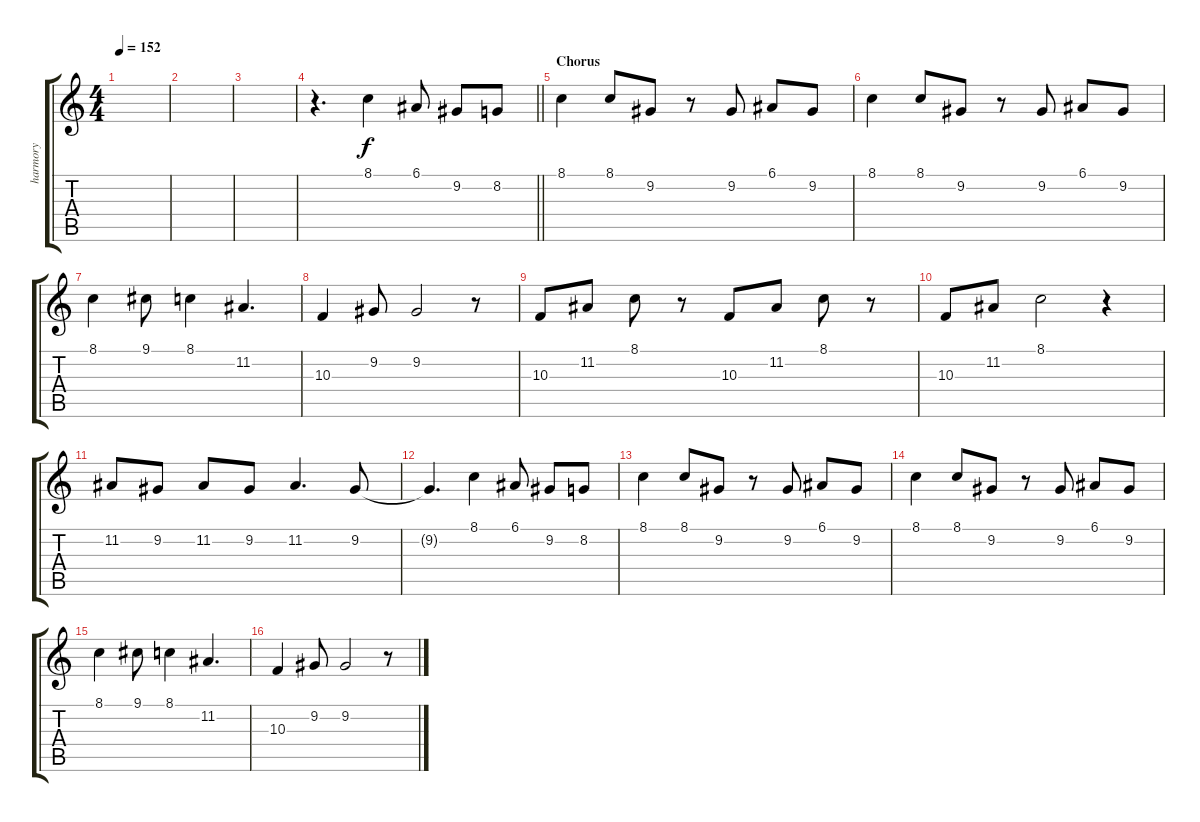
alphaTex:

\track ("harmory" "harmory") {instrument lead6voice}
\staff {score tabs}
\tuning (E4 B3 G3 D3 A2 E2) {hide}
\ts (4 4)
\tempo 152
\clef g2
\ks c
|
|
|
\barLineRight lightlight
r.4{d} 8.1.4 6.1.8 9.2.8 8.2.8 |
\section ("" "Chorus")
8.1.4 8.1.8 9.2.8 r.8 9.2.8 6.1.8 9.2.8 |
8.1.4 8.1.8 9.2.8 r.8 9.2.8 6.1.8 9.2.8 |
8.1.4 9.1.8 8.1.4 11.2.4{d} |
10.3.4 9.2.8 9.2.2 r.8 |
10.3.8 11.2.8 8.1.8 r.8 10.3.8 11.2.8 8.1.8 r.8 |
10.3.8 11.2.8 8.1.2 r.4 |
11.2.8 9.2.8 11.2.8 9.2.8 11.2.4{d} 9.2.8 |
9.2{t}.4{d} 8.1.4 6.1.8 9.2.8 8.2.8 |
8.1.4 8.1.8 9.2.8 r.8 9.2.8 6.1.8 9.2.8 |
8.1.4 8.1.8 9.2.8 r.8 9.2.8 6.1.8 9.2.8 |
8.1.4 9.1.8 8.1.4 11.2.4{d} |
10.3.4 9.2.8 9.2.2 r.8
